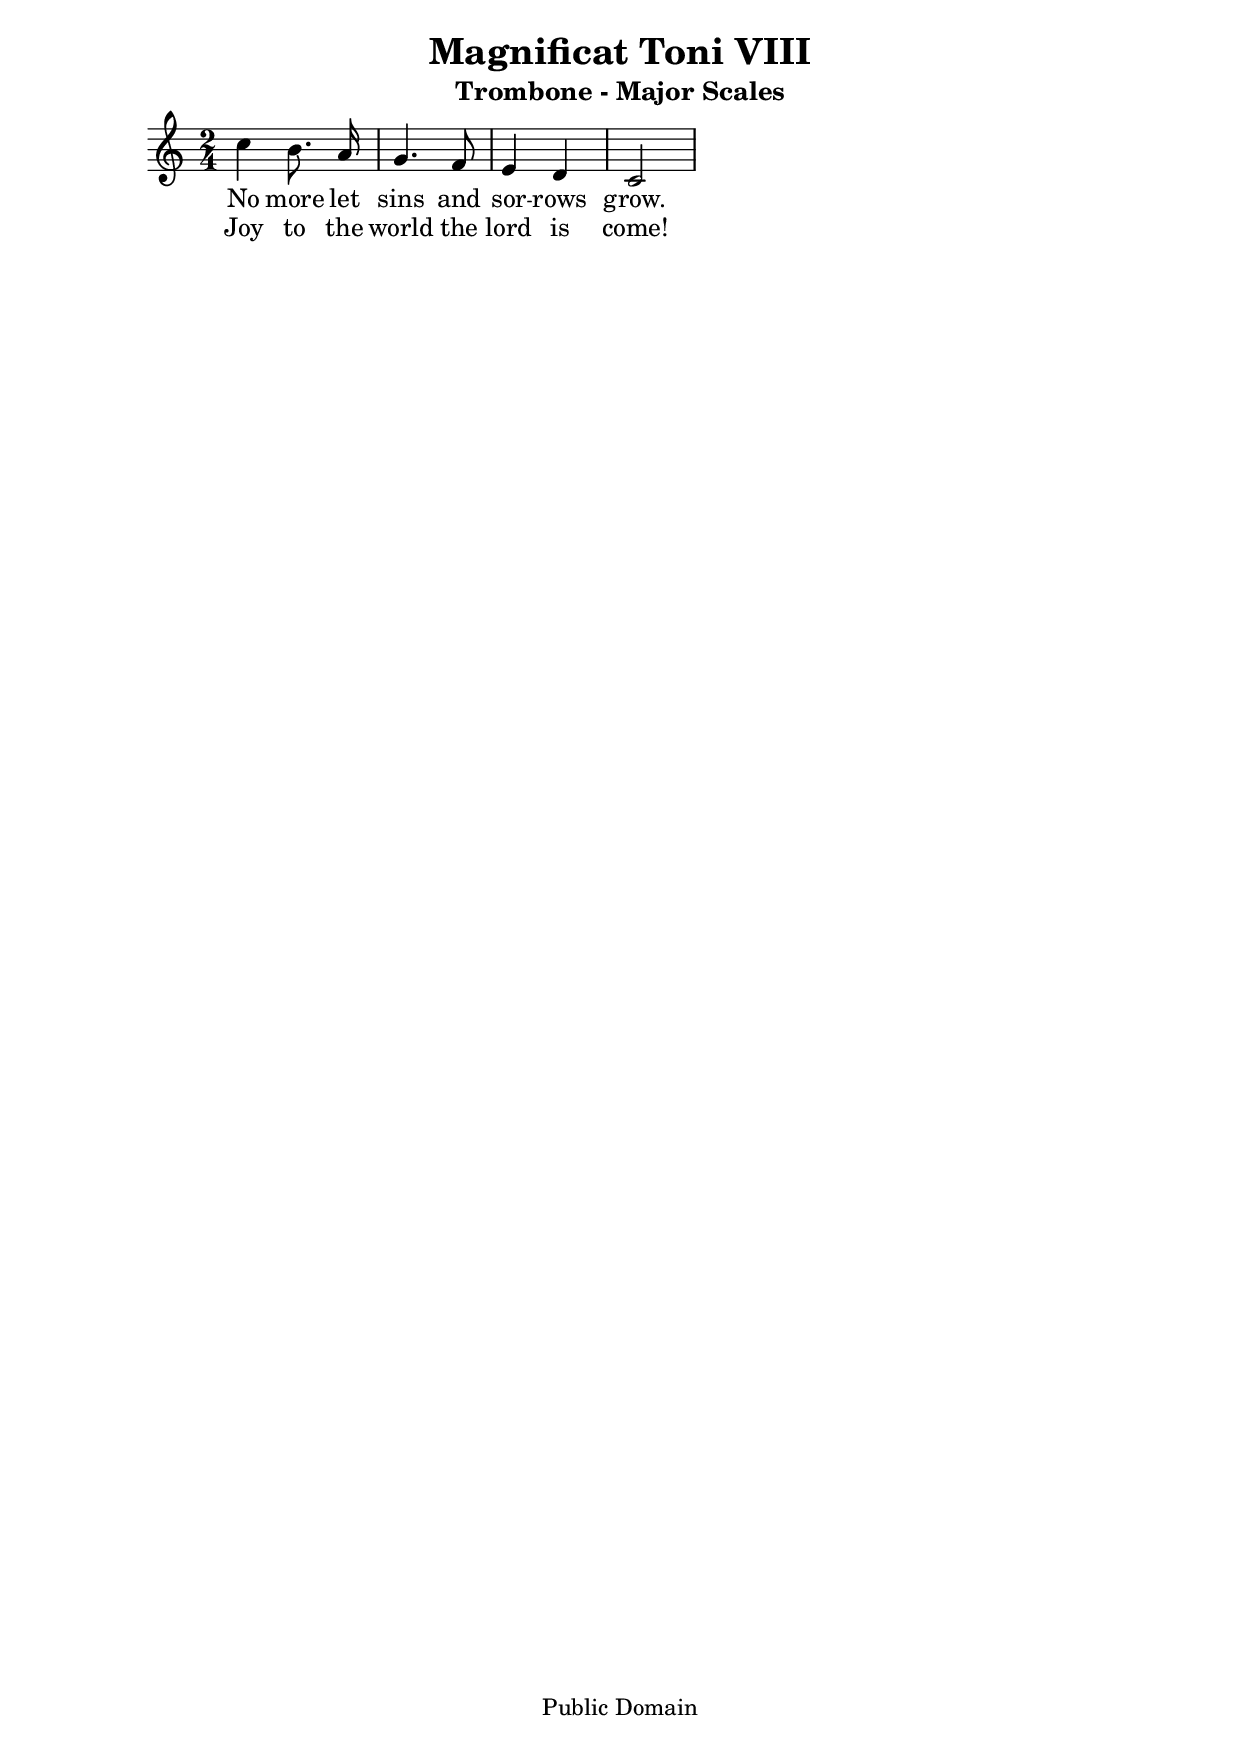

\header {
       title = "Magnificat Toni VIII"
       instrument = "Trombone - Major Scales"
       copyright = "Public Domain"
       Composer = "Jonas Williamson"
}

 <<
       \new Voice = "one" \relative c'' {
         \autoBeamOff
         \time 2/4
         c4 b8. a16 g4. f8 e4 d c2
       }
       \new Lyrics \lyricsto "one" { No more let sins and sor -- rows grow. }
       \new Lyrics \lyricsto "one" { Joy to the world the lord is come! }
     >>